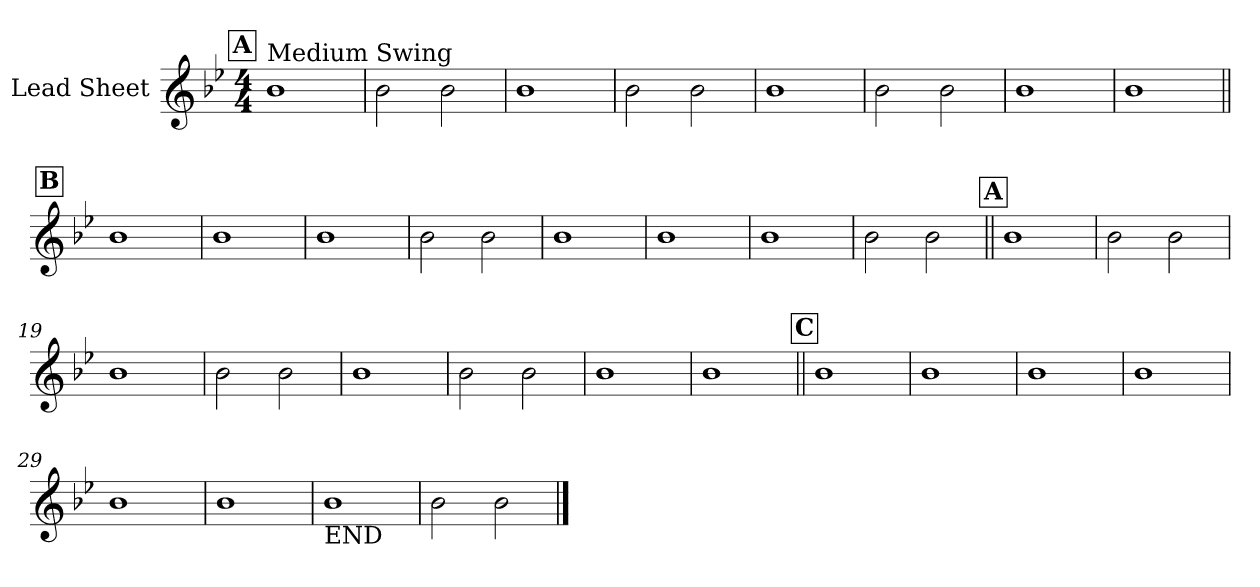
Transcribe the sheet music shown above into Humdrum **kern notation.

**kern
*part1
*staff1
*I"Lead Sheet
*clefG2
*k[b-e-]
*B-:
*M4/4
!!LO:REH:place=s1:a:fs=14:t=A
=1
!LO:TX:a:t=Medium Swing
1b-
=2
2b-\
2b-\
=3
1b-
=4
2b-\
2b-\
!!LO:LB:g=z
=5
1b-
=6
2b-\
2b-\
=7
1b-
=8
1b-
!!LO:LB:g=z
!!LO:REH:place=s1:a:fs=14:t=B
=9||
1b-
=10
1b-
=11
1b-
=12
2b-\
2b-\
!!LO:LB:g=z
=13
1b-
=14
1b-
=15
1b-
=16
2b-\
2b-\
!!LO:LB:g=z
!!LO:REH:place=s1:a:fs=14:t=A
=17||
1b-
=18
2b-\
2b-\
=19
1b-
=20
2b-\
2b-\
!!LO:LB:g=z
=21
1b-
=22
2b-\
2b-\
=23
1b-
=24
1b-
!!LO:LB:g=z
!!LO:REH:place=s1:a:fs=14:t=C
=25||
1b-
=26
1b-
=27
1b-
=28
1b-
!!LO:LB:g=z
=29
1b-
=30
1b-
=31
!LO:TX:b:t=END
1b-
=32
2b-\
2b-\
==
*-
